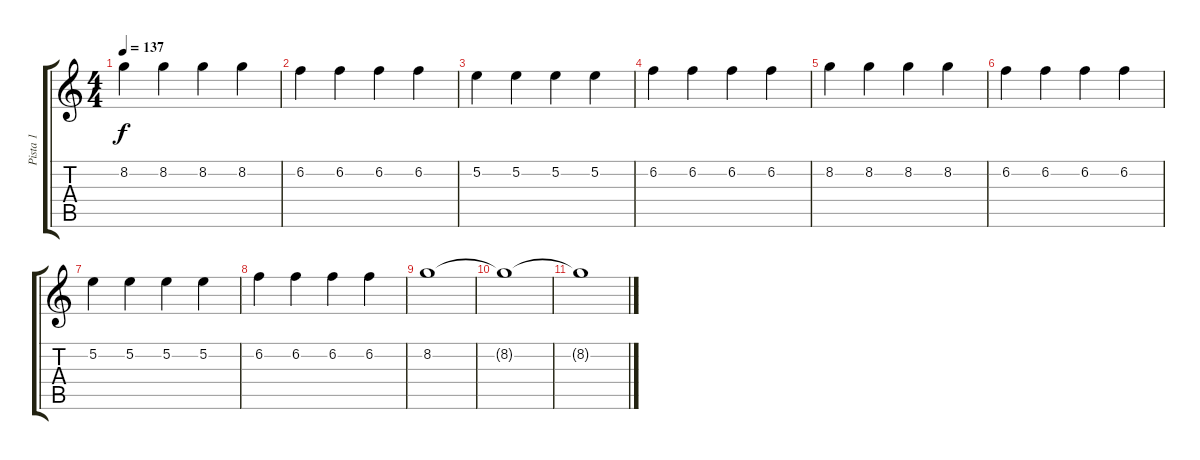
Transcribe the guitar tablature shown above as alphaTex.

\track ("Pista 1" "Pista 1") {instrument electricguitarclean}
\staff {score tabs}
\tuning (E4 B3 G3 D3 A2 D2) {hide}
\ts (4 4)
\tempo 137
\clef g2
\ks c
8.2.4{dy f} 8.2.4 8.2.4 8.2.4 |
6.2.4 6.2.4 6.2.4 6.2.4 |
5.2.4 5.2.4 5.2.4 5.2.4 |
6.2.4 6.2.4 6.2.4 6.2.4 |
8.2.4 8.2.4 8.2.4 8.2.4 |
6.2.4 6.2.4 6.2.4 6.2.4 |
5.2.4 5.2.4 5.2.4 5.2.4 |
6.2.4 6.2.4 6.2.4 6.2.4 |
8.2.1 |
8.2{t}.1 |
8.2{t}.1
